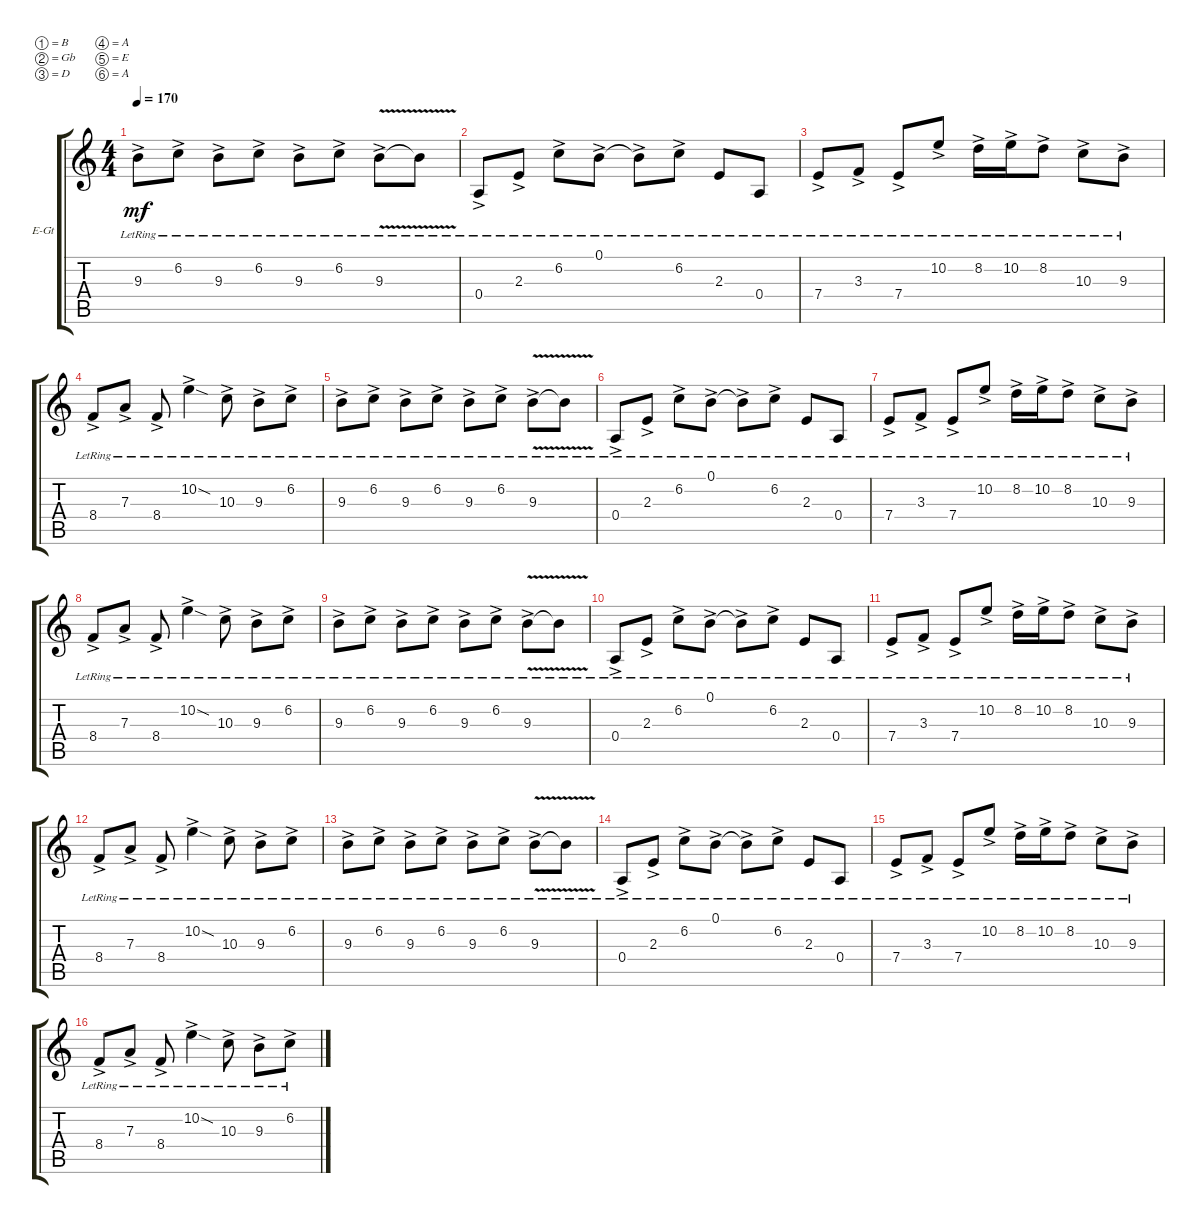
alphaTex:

\bracketExtendMode groupsimilarinstruments
\firstSystemTrackNameOrientation horizontal
\otherSystemsTrackNameOrientation horizontal
\track ("Clean Guitar 1" "E-Gt") {instrument electricguitarclean}
\staff {score tabs}
\tuning (B3 Gb3 D3 A2 E2 A1)
\ts (4 4)
\tempo 170
\clef g2
\ks c
9.3{ac lr}.8{dy mf} 6.2{ac lr}.8 9.3{ac lr}.8 6.2{ac lr}.8 9.3{ac lr}.8 6.2{ac lr}.8 9.3{v ac lr}.8 9.3{v lr t}.8 |
0.4{ac lr}.8 2.3{ac lr}.8 6.2{ac lr}.8 0.1{ac lr}.8 0.1{ac lr t}.8 6.2{ac lr}.8 2.3{lr}.8 0.4{lr}.8 |
7.4{ac lr}.8 3.3{ac lr}.8 7.4{ac lr}.8 10.2{ac lr}.8 8.2{ac lr}.16 10.2{ac lr}.16 8.2{ac lr}.8 10.3{ac lr}.8 9.3{ac lr}.8 |
8.4{ac lr}.8 7.3{ac lr}.8 8.4{ac lr}.8 10.2{sod ac lr}.4 10.3{ac lr}.8 9.3{ac lr}.8 6.2{ac lr}.8 |
9.3{ac lr}.8 6.2{ac lr}.8 9.3{ac lr}.8 6.2{ac lr}.8 9.3{ac lr}.8 6.2{ac lr}.8 9.3{v ac lr}.8 9.3{v lr t}.8 |
0.4{ac lr}.8 2.3{ac lr}.8 6.2{ac lr}.8 0.1{ac lr}.8 0.1{ac lr t}.8 6.2{ac lr}.8 2.3{lr}.8 0.4{lr}.8 |
7.4{ac lr}.8 3.3{ac lr}.8 7.4{ac lr}.8 10.2{ac lr}.8 8.2{ac lr}.16 10.2{ac lr}.16 8.2{ac lr}.8 10.3{ac lr}.8 9.3{ac lr}.8 |
8.4{ac lr}.8 7.3{ac lr}.8 8.4{ac lr}.8 10.2{sod ac lr}.4 10.3{ac lr}.8 9.3{ac lr}.8 6.2{ac lr}.8 |
\scale
0.333333 9.3{ac lr}.8 6.2{ac lr}.8 9.3{ac lr}.8 6.2{ac lr}.8 9.3{ac lr}.8 6.2{ac lr}.8 9.3{v ac lr}.8 9.3{v lr t}.8 |
\scale
0.333333 0.4{ac lr}.8 2.3{ac lr}.8 6.2{ac lr}.8 0.1{ac lr}.8 0.1{ac lr t}.8 6.2{ac lr}.8 2.3{lr}.8 0.4{lr}.8 |
\scale
0.333333 7.4{ac lr}.8 3.3{ac lr}.8 7.4{ac lr}.8 10.2{ac lr}.8 8.2{ac lr}.16 10.2{ac lr}.16 8.2{ac lr}.8 10.3{ac lr}.8 9.3{ac lr}.8 |
8.4{ac lr}.8 7.3{ac lr}.8 8.4{ac lr}.8 10.2{sod ac lr}.4 10.3{ac lr}.8 9.3{ac lr}.8 6.2{ac lr}.8 |
9.3{ac lr}.8 6.2{ac lr}.8 9.3{ac lr}.8 6.2{ac lr}.8 9.3{ac lr}.8 6.2{ac lr}.8 9.3{v ac lr}.8 9.3{v lr t}.8 |
0.4{ac lr}.8 2.3{ac lr}.8 6.2{ac lr}.8 0.1{ac lr}.8 0.1{ac lr t}.8 6.2{ac lr}.8 2.3{lr}.8 0.4{lr}.8 |
7.4{ac lr}.8 3.3{ac lr}.8 7.4{ac lr}.8 10.2{ac lr}.8 8.2{ac lr}.16 10.2{ac lr}.16 8.2{ac lr}.8 10.3{ac lr}.8 9.3{ac lr}.8 |
\scale
0.333333 8.4{ac lr}.8 7.3{ac lr}.8 8.4{ac lr}.8 10.2{sod ac lr}.4 10.3{ac lr}.8 9.3{ac lr}.8 6.2{ac lr}.8
